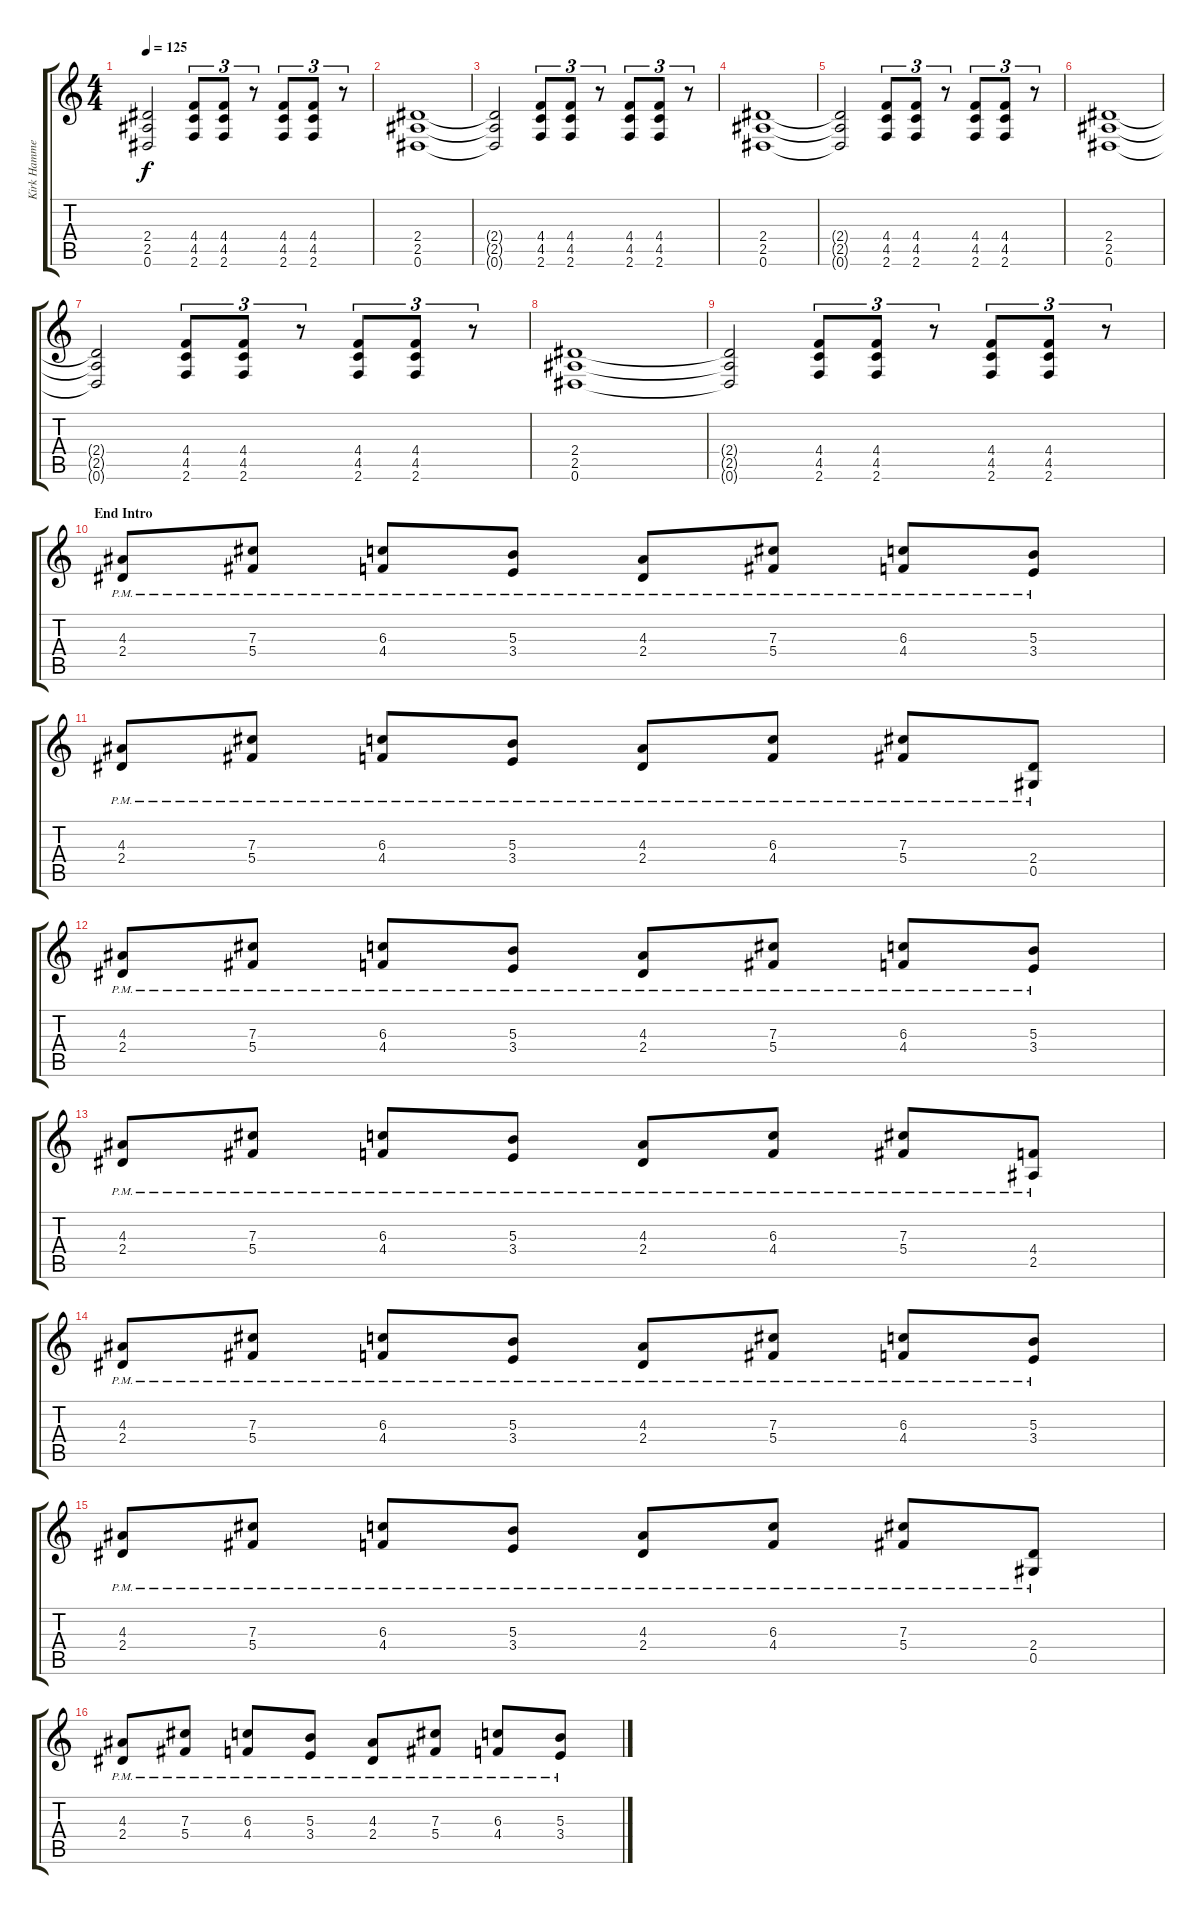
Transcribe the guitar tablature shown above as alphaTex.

\track ("Kirk Hammett (Guitar)" "Kirk Hamme") {instrument distortionguitar}
\staff {score tabs}
\tuning (Eb4 Bb3 Gb3 Db3 Ab2 Eb2) {hide}
\ts (4 4)
\tempo 125
\clef g2
\ks c
(2.4{t} 2.5{t} 0.6{t}).2{dy f} (4.4 4.5 2.6).8{tu (3 2)} (4.4 4.5 2.6).8{tu (3 2)} r.8{tu (3 2)} (4.4 4.5 2.6).8{tu (3 2)} (4.4 4.5 2.6).8{tu (3 2)} r.8{tu (3 2)} |
(2.4 2.5 0.6).1 |
(2.4{t} 2.5{t} 0.6{t}).2 (4.4 4.5 2.6).8{tu (3 2)} (4.4 4.5 2.6).8{tu (3 2)} r.8{tu (3 2)} (4.4 4.5 2.6).8{tu (3 2)} (4.4 4.5 2.6).8{tu (3 2)} r.8{tu (3 2)} |
(2.4 2.5 0.6).1 |
(2.4{t} 2.5{t} 0.6{t}).2 (4.4 4.5 2.6).8{tu (3 2)} (4.4 4.5 2.6).8{tu (3 2)} r.8{tu (3 2)} (4.4 4.5 2.6).8{tu (3 2)} (4.4 4.5 2.6).8{tu (3 2)} r.8{tu (3 2)} |
(2.4 2.5 0.6).1 |
(2.4{t} 2.5{t} 0.6{t}).2 (4.4 4.5 2.6).8{tu (3 2)} (4.4 4.5 2.6).8{tu (3 2)} r.8{tu (3 2)} (4.4 4.5 2.6).8{tu (3 2)} (4.4 4.5 2.6).8{tu (3 2)} r.8{tu (3 2)} |
(2.4 2.5 0.6).1 |
(2.4{t} 2.5{t} 0.6{t}).2 (4.4 4.5 2.6).8{tu (3 2)} (4.4 4.5 2.6).8{tu (3 2)} r.8{tu (3 2)} (4.4 4.5 2.6).8{tu (3 2)} (4.4 4.5 2.6).8{tu (3 2)} r.8{tu (3 2)} |
\section ("" "End Intro")
(4.3{pm} 2.4{pm}).8 (7.3{pm} 5.4{pm}).8 (6.3{pm} 4.4{pm}).8 (5.3{pm} 3.4{pm}).8 (4.3{pm} 2.4{pm}).8 (7.3{pm} 5.4{pm}).8 (6.3{pm} 4.4{pm}).8 (5.3{pm} 3.4{pm}).8 |
(4.3{pm} 2.4{pm}).8 (7.3{pm} 5.4{pm}).8 (6.3{pm} 4.4{pm}).8 (5.3{pm} 3.4{pm}).8 (4.3{pm} 2.4{pm}).8 (6.3{pm} 4.4{pm}).8 (7.3{pm} 5.4{pm}).8 (2.4{pm} 0.5{pm}).8 |
(4.3{pm} 2.4{pm}).8 (7.3{pm} 5.4{pm}).8 (6.3{pm} 4.4{pm}).8 (5.3{pm} 3.4{pm}).8 (4.3{pm} 2.4{pm}).8 (7.3{pm} 5.4{pm}).8 (6.3{pm} 4.4{pm}).8 (5.3{pm} 3.4{pm}).8 |
(4.3{pm} 2.4{pm}).8 (7.3{pm} 5.4{pm}).8 (6.3{pm} 4.4{pm}).8 (5.3{pm} 3.4{pm}).8 (4.3{pm} 2.4{pm}).8 (6.3{pm} 4.4{pm}).8 (7.3{pm} 5.4{pm}).8 (4.4{pm} 2.5{pm}).8 |
(4.3{pm} 2.4{pm}).8 (7.3{pm} 5.4{pm}).8 (6.3{pm} 4.4{pm}).8 (5.3{pm} 3.4{pm}).8 (4.3{pm} 2.4{pm}).8 (7.3{pm} 5.4{pm}).8 (6.3{pm} 4.4{pm}).8 (5.3{pm} 3.4{pm}).8 |
(4.3{pm} 2.4{pm}).8 (7.3{pm} 5.4{pm}).8 (6.3{pm} 4.4{pm}).8 (5.3{pm} 3.4{pm}).8 (4.3{pm} 2.4{pm}).8 (6.3{pm} 4.4{pm}).8 (7.3{pm} 5.4{pm}).8 (2.4{pm} 0.5{pm}).8 |
(4.3{pm} 2.4{pm}).8 (7.3{pm} 5.4{pm}).8 (6.3{pm} 4.4{pm}).8 (5.3{pm} 3.4{pm}).8 (4.3{pm} 2.4{pm}).8 (7.3{pm} 5.4{pm}).8 (6.3{pm} 4.4{pm}).8 (5.3{pm} 3.4{pm}).8
